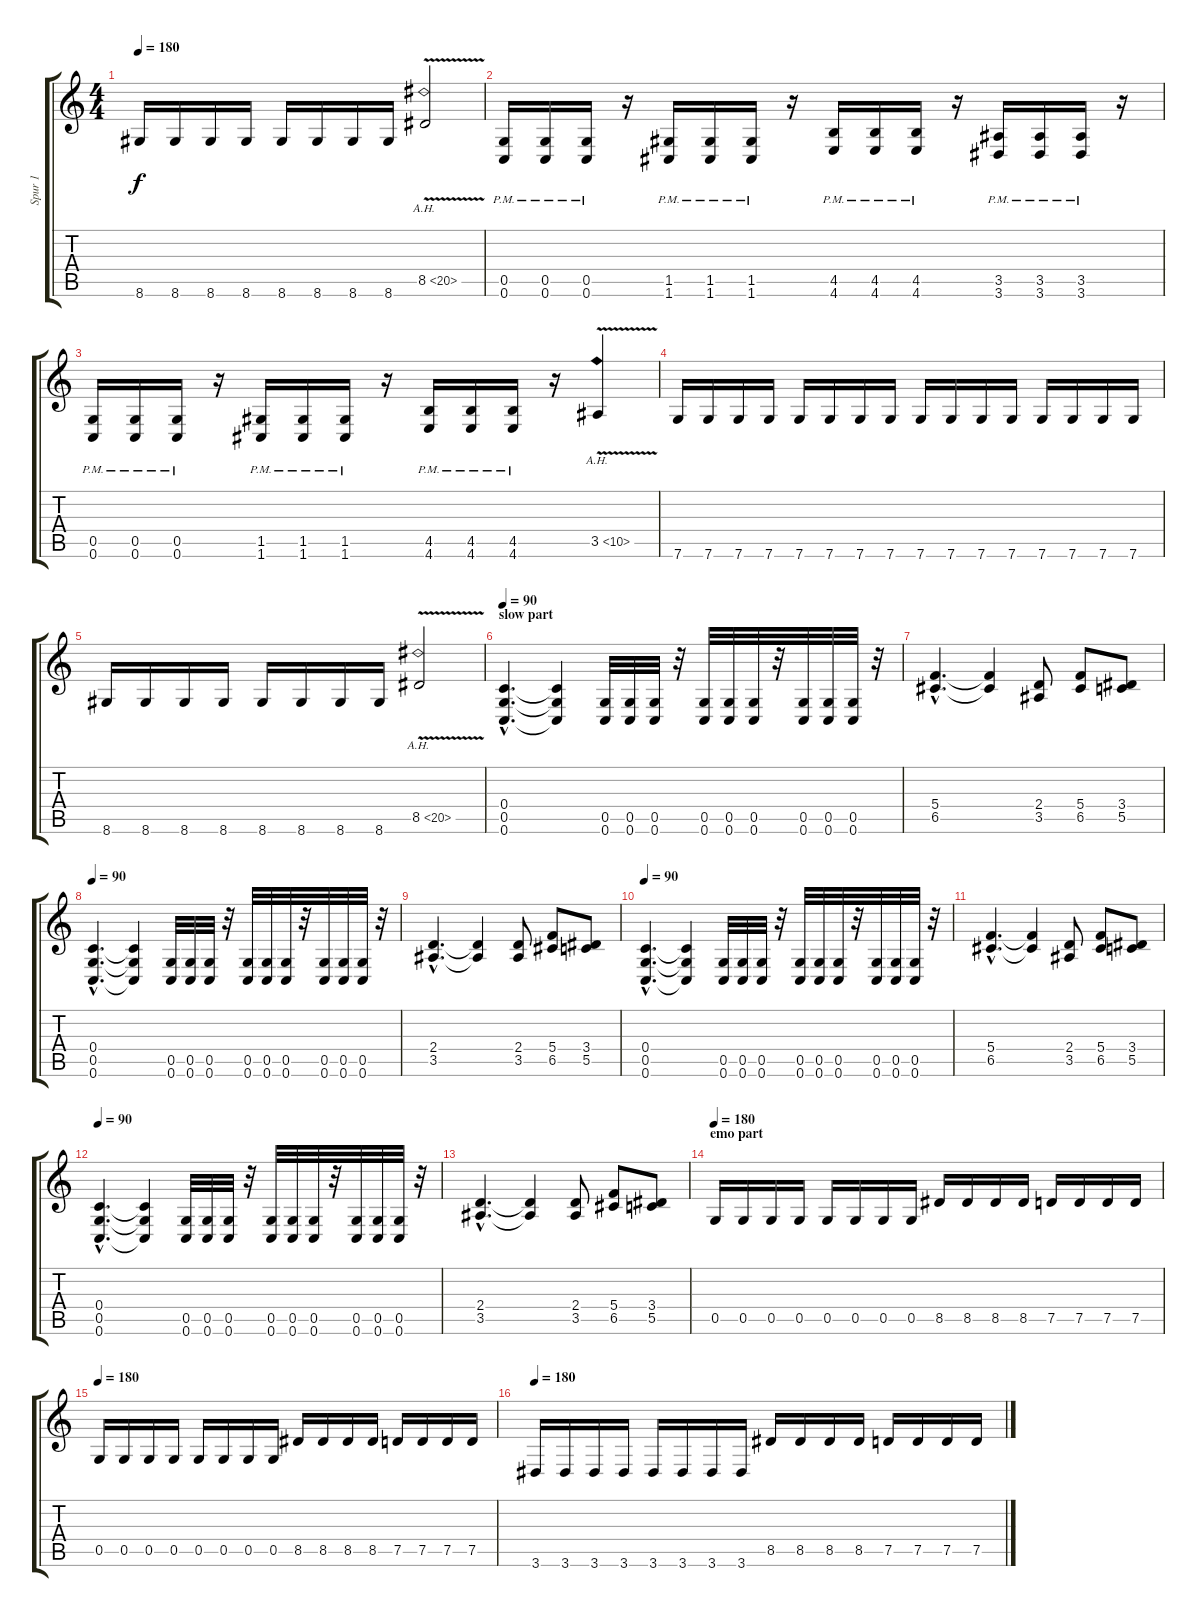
\track ("Spur 1" "Spur 1") {instrument distortionguitar}
\staff {score tabs}
\tuning (D4 A3 F3 C3 G2 C2) {hide}
\ts (4 4)
\tempo 180
\clef g2
\ks c
8.6.16{dy f} 8.6.16 8.6.16 8.6.16 8.6.16 8.6.16 8.6.16 8.6.16 8.5{ah 12 v}.2 |
(0.5{pm} 0.6{pm}).16 (0.5{pm} 0.6{pm}).16 (0.5{pm} 0.6{pm}).16 r.16 (1.5{pm} 1.6{pm}).16 (1.5{pm} 1.6{pm}).16 (1.5{pm} 1.6{pm}).16 r.16 (4.5{pm} 4.6{pm}).16 (4.5{pm} 4.6{pm}).16 (4.5{pm} 4.6{pm}).16 r.16 (3.5{pm} 3.6{pm}).16 (3.5{pm} 3.6).16 (3.5{pm} 3.6{pm}).16 r.16 |
(0.5{pm} 0.6{pm}).16 (0.5{pm} 0.6{pm}).16 (0.5{pm} 0.6{pm}).16 r.16 (1.5{pm} 1.6{pm}).16 (1.5{pm} 1.6{pm}).16 (1.5{pm} 1.6{pm}).16 r.16 (4.5{pm} 4.6{pm}).16 (4.5{pm} 4.6{pm}).16 (4.5{pm} 4.6{pm}).16 r.16 3.5{ah 7 v}.4 |
7.6.16 7.6.16 7.6.16 7.6.16 7.6.16 7.6.16 7.6.16 7.6.16 7.6.16 7.6.16 7.6.16 7.6.16 7.6.16 7.6.16 7.6.16 7.6.16 |
8.6.16 8.6.16 8.6.16 8.6.16 8.6.16 8.6.16 8.6.16 8.6.16 8.5{ah 12 v}.2 |
\section ("" "slow part")
\tempo 90
(0.4{hac} 0.5{hac} 0.6{hac}).4{d} (0.4{t} 0.5{t} 0.6{t}).4 (0.5 0.6).32 (0.5 0.6).32 (0.5 0.6).32 r.32 (0.5 0.6).32 (0.5 0.6).32 (0.5 0.6).32 r.32 (0.5 0.6).32 (0.5 0.6).32 (0.5 0.6).32 r.32 |
(5.4{hac} 6.5{hac}).4{d} (5.4{t} 6.5{t}).4 (2.4 3.5).8 (5.4 6.5).8 (3.4 5.5).8 |
\tempo 90
(0.4{hac} 0.5{hac} 0.6{hac}).4{d} (0.4{t} 0.5{t} 0.6{t}).4 (0.5 0.6).32 (0.5 0.6).32 (0.5 0.6).32 r.32 (0.5 0.6).32 (0.5 0.6).32 (0.5 0.6).32 r.32 (0.5 0.6).32 (0.5 0.6).32 (0.5 0.6).32 r.32 |
(2.4{hac} 3.5{hac}).4{d} (2.4{t} 3.5{t}).4 (2.4 3.5).8 (5.4 6.5).8 (3.4 5.5).8 |
\tempo 90
(0.4{hac} 0.5{hac} 0.6{hac}).4{d} (0.4{t} 0.5{t} 0.6{t}).4 (0.5 0.6).32 (0.5 0.6).32 (0.5 0.6).32 r.32 (0.5 0.6).32 (0.5 0.6).32 (0.5 0.6).32 r.32 (0.5 0.6).32 (0.5 0.6).32 (0.5 0.6).32 r.32 |
(5.4{hac} 6.5{hac}).4{d} (5.4{t} 6.5{t}).4 (2.4 3.5).8 (5.4 6.5).8 (3.4 5.5).8 |
\tempo 90
(0.4{hac} 0.5{hac} 0.6{hac}).4{d} (0.4{t} 0.5{t} 0.6{t}).4 (0.5 0.6).32 (0.5 0.6).32 (0.5 0.6).32 r.32 (0.5 0.6).32 (0.5 0.6).32 (0.5 0.6).32 r.32 (0.5 0.6).32 (0.5 0.6).32 (0.5 0.6).32 r.32 |
(2.4{hac} 3.5{hac}).4{d} (2.4{t} 3.5{t}).4 (2.4 3.5).8 (5.4 6.5).8 (3.4 5.5).8 |
\section ("" "emo part")
\tempo 180
0.5.16 0.5.16 0.5.16 0.5.16 0.5.16 0.5.16 0.5.16 0.5.16 8.5.16 8.5.16 8.5.16 8.5.16 7.5.16 7.5.16 7.5.16 7.5.16 |
\tempo 180
0.5.16 0.5.16 0.5.16 0.5.16 0.5.16 0.5.16 0.5.16 0.5.16 8.5.16 8.5.16 8.5.16 8.5.16 7.5.16 7.5.16 7.5.16 7.5.16 |
\tempo 180
3.6.16 3.6.16 3.6.16 3.6.16 3.6.16 3.6.16 3.6.16 3.6.16 8.5.16 8.5.16 8.5.16 8.5.16 7.5.16 7.5.16 7.5.16 7.5.16
